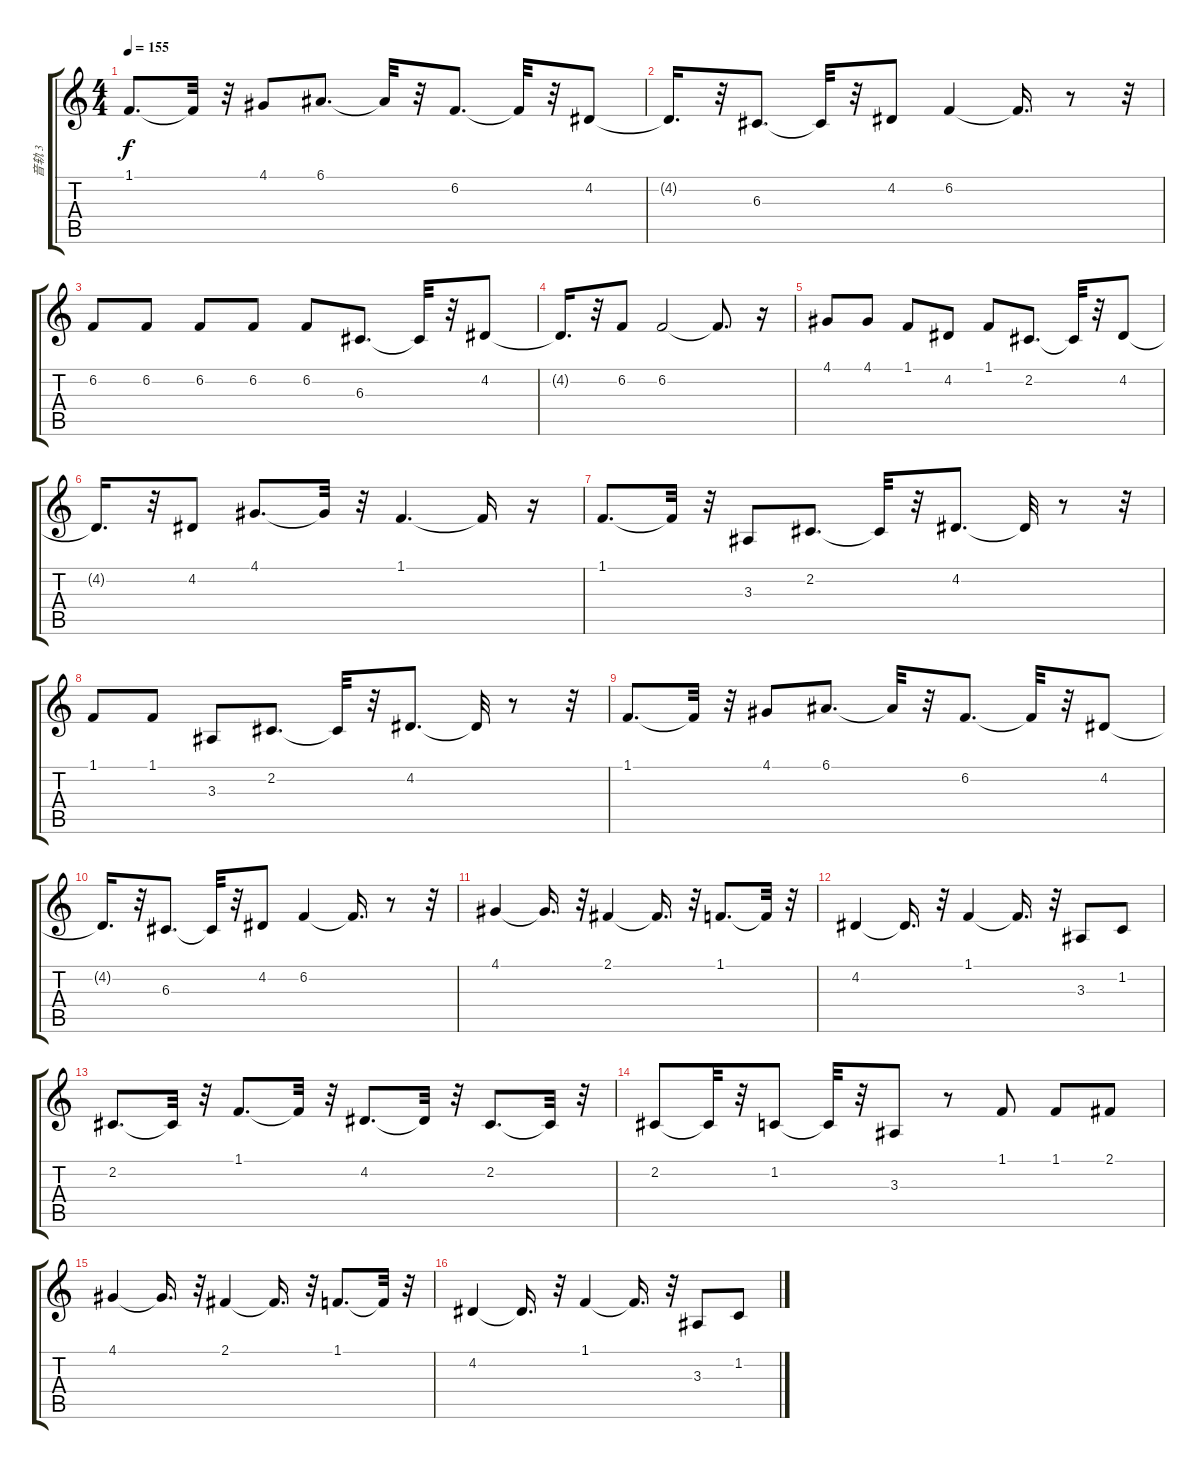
\track ("音轨 3" "音轨 3") {instrument musicbox}
\staff {score tabs}
\tuning (E4 B3 G3 D3 A2 E2) {hide}
\ts (4 4)
\tempo 155
\clef g2
\ks c
1.1.8{d dy f} 1.1{t}.32 r.32 4.1.8 6.1.8{d} 6.1{t}.32 r.32 6.2.8{d} 6.2{t}.32 r.32 4.2.8 |
4.2{t}.16{d} r.32 6.3.8{d} 6.3{t}.32 r.32 4.2.8 6.2.4 6.2{t}.16{d} r.8 r.32 |
6.2.8 6.2.8 6.2.8 6.2.8 6.2.8 6.3.8{d} 6.3{t}.32 r.32 4.2.8 |
4.2{t}.16{d} r.32 6.2.8 6.2.2 6.2{t}.8{d} r.16 |
4.1.8 4.1.8 1.1.8 4.2.8 1.1.8 2.2.8{d} 2.2{t}.32 r.32 4.2.8 |
4.2{t}.16{d} r.32 4.2.8 4.1.8{d} 4.1{t}.32 r.32 1.1.4{d} 1.1{t}.16 r.16 |
1.1.8{d} 1.1{t}.32 r.32 3.3.8 2.2.8{d} 2.2{t}.32 r.32 4.2.8{d} 4.2{t}.32 r.8 r.32 |
1.1.8 1.1.8 3.3.8 2.2.8{d} 2.2{t}.32 r.32 4.2.8{d} 4.2{t}.32 r.8 r.32 |
1.1.8{d} 1.1{t}.32 r.32 4.1.8 6.1.8{d} 6.1{t}.32 r.32 6.2.8{d} 6.2{t}.32 r.32 4.2.8 |
4.2{t}.16{d} r.32 6.3.8{d} 6.3{t}.32 r.32 4.2.8 6.2.4 6.2{t}.16{d} r.8 r.32 |
4.1.4 4.1{t}.16{d} r.32 2.1.4 2.1{t}.16{d} r.32 1.1.8{d} 1.1{t}.32 r.32 |
4.2.4 4.2{t}.16{d} r.32 1.1.4 1.1{t}.16{d} r.32 3.3.8 1.2.8 |
2.2.8{d} 2.2{t}.32 r.32 1.1.8{d} 1.1{t}.32 r.32 4.2.8{d} 4.2{t}.32 r.32 2.2.8{d} 2.2{t}.32 r.32 |
2.2.8 2.2{t}.32 r.32 1.2.8 1.2{t}.32 r.32 3.3.8 r.8 1.1.8 1.1.8 2.1.8 |
4.1.4 4.1{t}.16{d} r.32 2.1.4 2.1{t}.16{d} r.32 1.1.8{d} 1.1{t}.32 r.32 |
4.2.4 4.2{t}.16{d} r.32 1.1.4 1.1{t}.16{d} r.32 3.3.8 1.2.8
